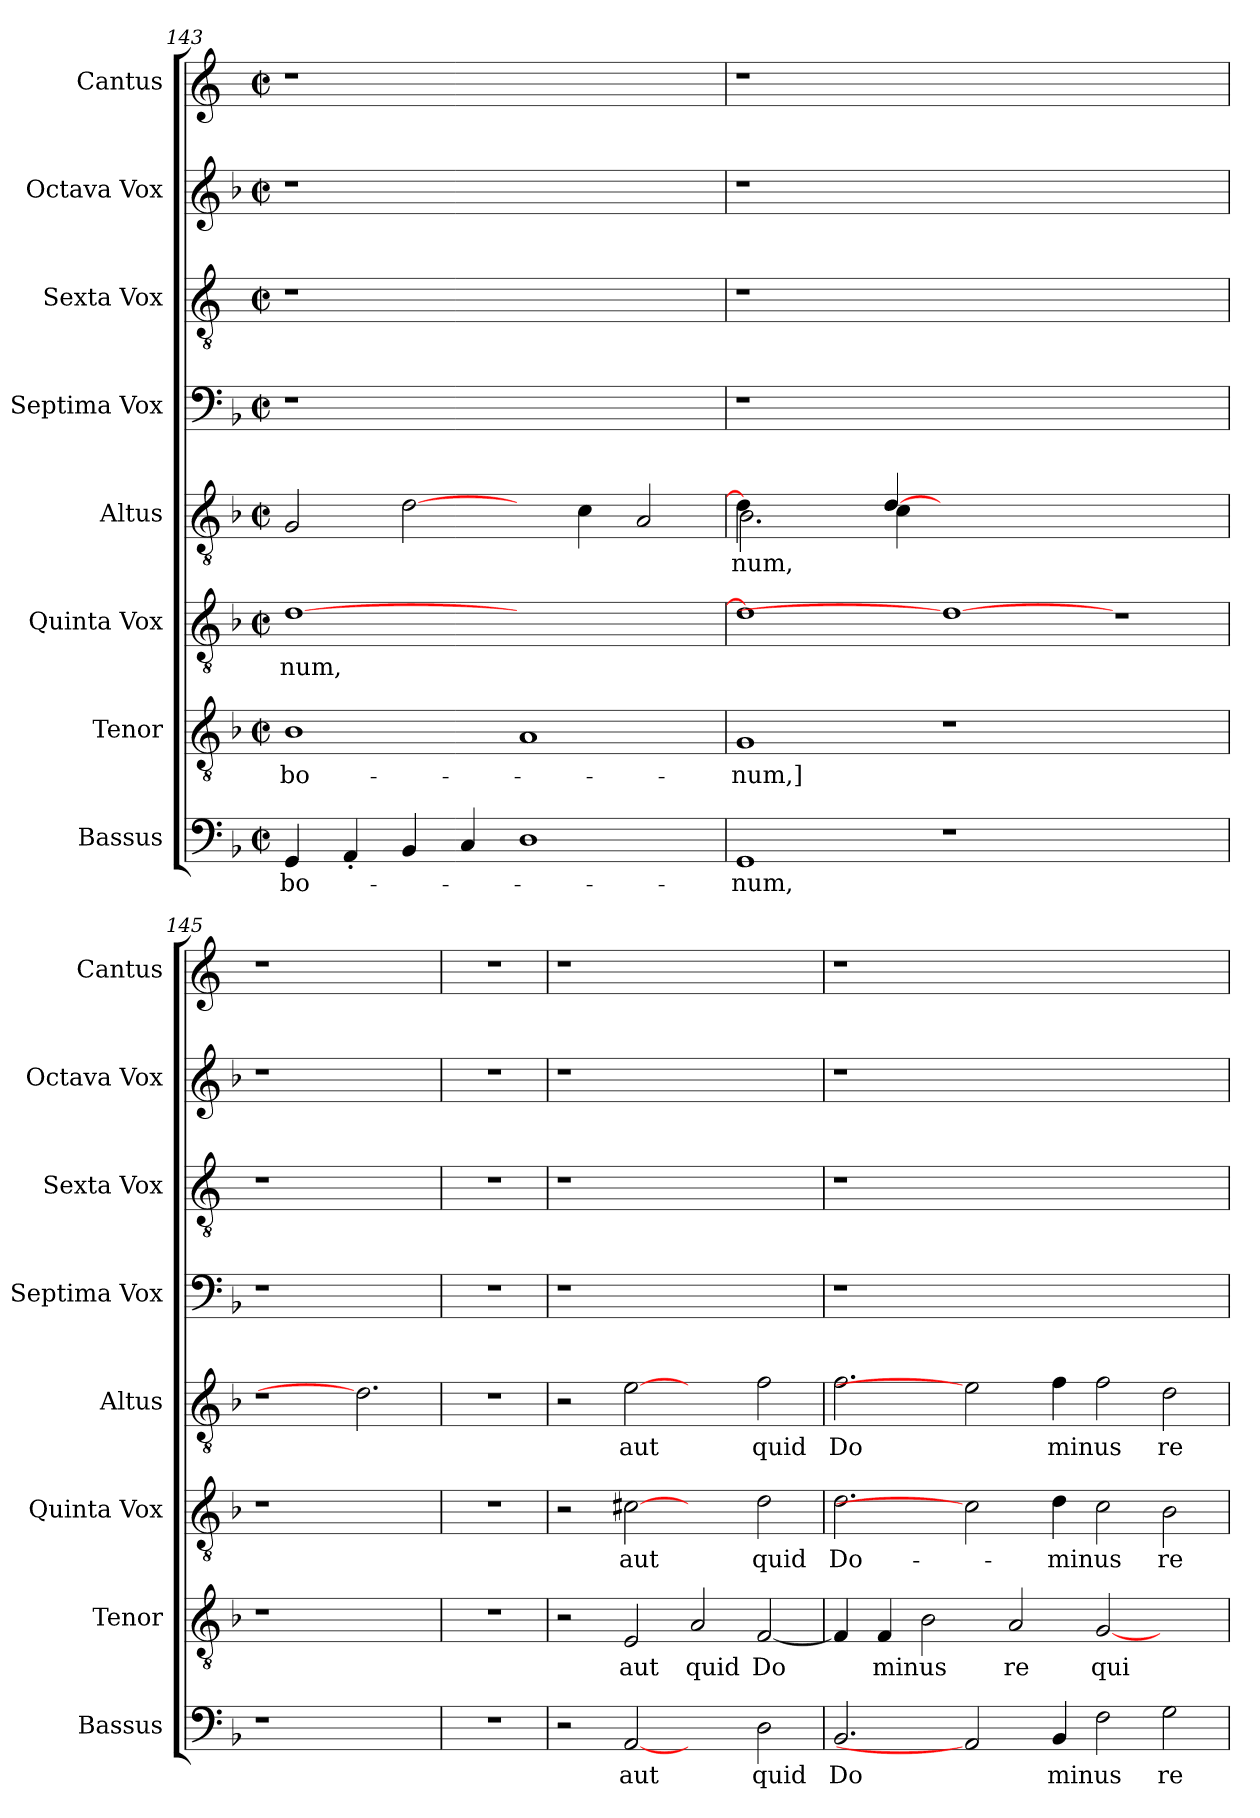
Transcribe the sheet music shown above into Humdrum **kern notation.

**kern	**text	**kern	**text	**kern	**text	**kern	**text	**kern	**kern	**kern	**kern
*part8	*part8	*part7	*part7	*part6	*part6	*part5	*part5	*part4	*part3	*part2	*part1
*staff8	*staff8	*staff7	*staff7	*staff6	*staff6	*staff5	*staff5	*staff4	*staff3	*staff2	*staff1
*I"Bassus	*	*I"Tenor	*	*I"Quinta  Vox	*	*I"Altus	*	*I"Septima  Vox	*I"Sexta  Vox	*I"Octava  Vox	*I"Cantus
*I'Bassus	*	*I'Tenor	*	*I'Quinta  Vox	*	*I'Altus	*	*I'Septima  Vox	*I'Sexta  Vox	*I'Octava  Vox	*I'Cantus
*clefF4	*	*clefGv2	*	*clefGv2	*	*clefGv2	*	*clefF4	*clefGv2	*clefG2	*clefG2
*ITrd-3c-5	*	*ITrd-3c-5	*	*ITrd-3c-5	*	*ITrd-3c-5	*	*	*	*	*
*k[b-e-]	*	*k[b-e-]	*	*k[b-e-]	*	*k[b-e-]	*	*k[b-]	*k[]	*k[b-]	*k[]
*B-:	*	*B-:	*	*B-:	*	*B-:	*	*F:	*C:	*F:	*C:
*M2/2	*	*M2/2	*	*M2/2	*	*M2/2	*	*M2/2	*M2/2	*M2/2	*M2/2
*met(c|)	*	*met(c|)	*	*met(c|)	*	*met(c|)	*	*met(c|)	*met(c|)	*met(c|)	*met(c|)
=143	=143	=143	=143	=143	=143	=143	=143	=143	=143	=143	=143
!	!LO:LY:b:cj	!	!LO:LY:b:cj	!	!LO:LY:b	!	!	!	!	!	!
4C/	bo-	1e-	bo-	[>1g	num,	2c/	.	1r	1r	1r	1r
4D'>/	.	.	.	.	.	.	.	.	.	.	.
4E-/	.	.	.	.	.	[2g\	.	.	.	.	.
4F/	.	.	.	.	.	.	.	.	.	.	.
1G	.	1d	.	1ryy	.	4ryy	.	1ryy	1ryy	1ryy	1ryy
.	.	.	.	.	.	4f\	.	.	.	.	.
.	.	.	.	.	.	2d/	.	.	.	.	.
=144	=144	=144	=144	=144	=144	=144	=144	=144	=144	=144	=144
!	!LO:LY:b:cj	!	!LO:LY:b:cj	!	!	!	!LO:LY:b	!	!	!	!
*	*	*	*	*	*	*^	*	*	*	*	*
1C	-num,	1c	-num,]	1g]	.	4g\]	2.e-\	-num,	1r	1r	1r	1r
.	.	.	.	.	.	2ryy	.	.	.	.	.	.
.	.	.	.	.	.	[4g	4f\	.	.	.	.	.
!LO:N:vis=1	!	!LO:N:vis=1	!	!	!	!	!	!	!	!	!	!
2.r	.	2.r	.	1g_	.	1..ryy	1..ryy	.	1..ryy	1..ryy	1..ryy	1..ryy
1ryy	.	1ryy	.	.	.	.	.	.	.	.	.	.
!	!	!	!	!LO:N:vis=1	!	!	!	!	!	!	!	!
.	.	.	.	2.r	.	.	.	.	.	.	.	.
*	*	*	*	*	*	*v	*v	*	*	*	*	*
=145	=145	=145	=145	=145	=145	=145	=145	=145	=145	=145	=145
1r	.	1r	.	1r	.	1r	.	1r	1r	1r	1r
2.ryy	.	2.ryy	.	2.ryy	.	2.g]	.	2.ryy	2.ryy	2.ryy	2.ryy
=146	=146	=146	=146	=146	=146	=146	=146	=146	=146	=146	=146
1r	.	1r	.	1r	.	1r	.	1r	1r	1r	1r
!!LO:PB:g=z
=147	=147	=147	=147	=147	=147	=147	=147	=147	=147	=147	=147
2r	.	2r	.	2r	.	2r	.	1r	1r	1r	1r
!	!LO:LY:b:cj	!	!LO:LY:b:cj	!	!LO:LY:b:cj	!	!LO:LY:b:cj	!	!	!	!
[2D	aut	2A/	aut	[2f#X	aut	[2a	aut	.	.	.	.
!	!	!	!LO:LY:b:cj	!	!	!	!	!	!	!	!
2ryy	.	2d/	quid	2ryy	.	2ryy	.	1ryy	1ryy	1ryy	1ryy
!	!LO:LY:b:cj	!	!LO:LY:b	!	!LO:LY:b:cj	!	!LO:LY:b:cj	!	!	!	!
2G\	quid	[<2B-/	Do	2g\	quid	2b-\	quid	.	.	.	.
=148	=148	=148	=148	=148	=148	=148	=148	=148	=148	=148	=148
!	!LO:LY:b:cj	!	!	!	!LO:LY:b:cj	!	!LO:LY:b:cj	!	!	!	!
2.E-/	Do	4B-/]	.	2.g\	Do-	2.b-\	Do	1r	1r	1r	1r
!	!	!	!LO:LY:b	!	!	!	!	!	!	!	!
.	.	4B-/	minus	.	.	.	.	.	.	.	.
.	.	2e-\	.	.	.	.	.	.	.	.	.
2D]	.	.	.	2f#]	.	2a]	.	.	.	.	.
!	!	!	!LO:LY:b:cj	!	!	!	!	!	!	!	!
.	.	2d/	re	.	.	.	.	1.ryy	1.ryy	1.ryy	1.ryy
!	!LO:LY:b	!	!	!	!LO:LY:b	!	!LO:LY:b	!	!	!	!
4E-/	minus	.	.	4g\	-minus	4b-\	minus	.	.	.	.
!	!	!	!LO:LY:b	!	!	!	!	!	!	!	!
2B-\	.	[<2c/	qui	2f\	.	2b-\	.	.	.	.	.
!	!LO:LY:b:cj	!	!	!	!LO:LY:b:cj	!	!LO:LY:b:cj	!	!	!	!
2c\	re	2ryy	.	2e-\	re-	2g\	re	.	.	.	.
=	=	=	=	=	=	=	=	=	=	=	=
*-	*-	*-	*-	*-	*-	*-	*-	*-	*-	*-	*-
